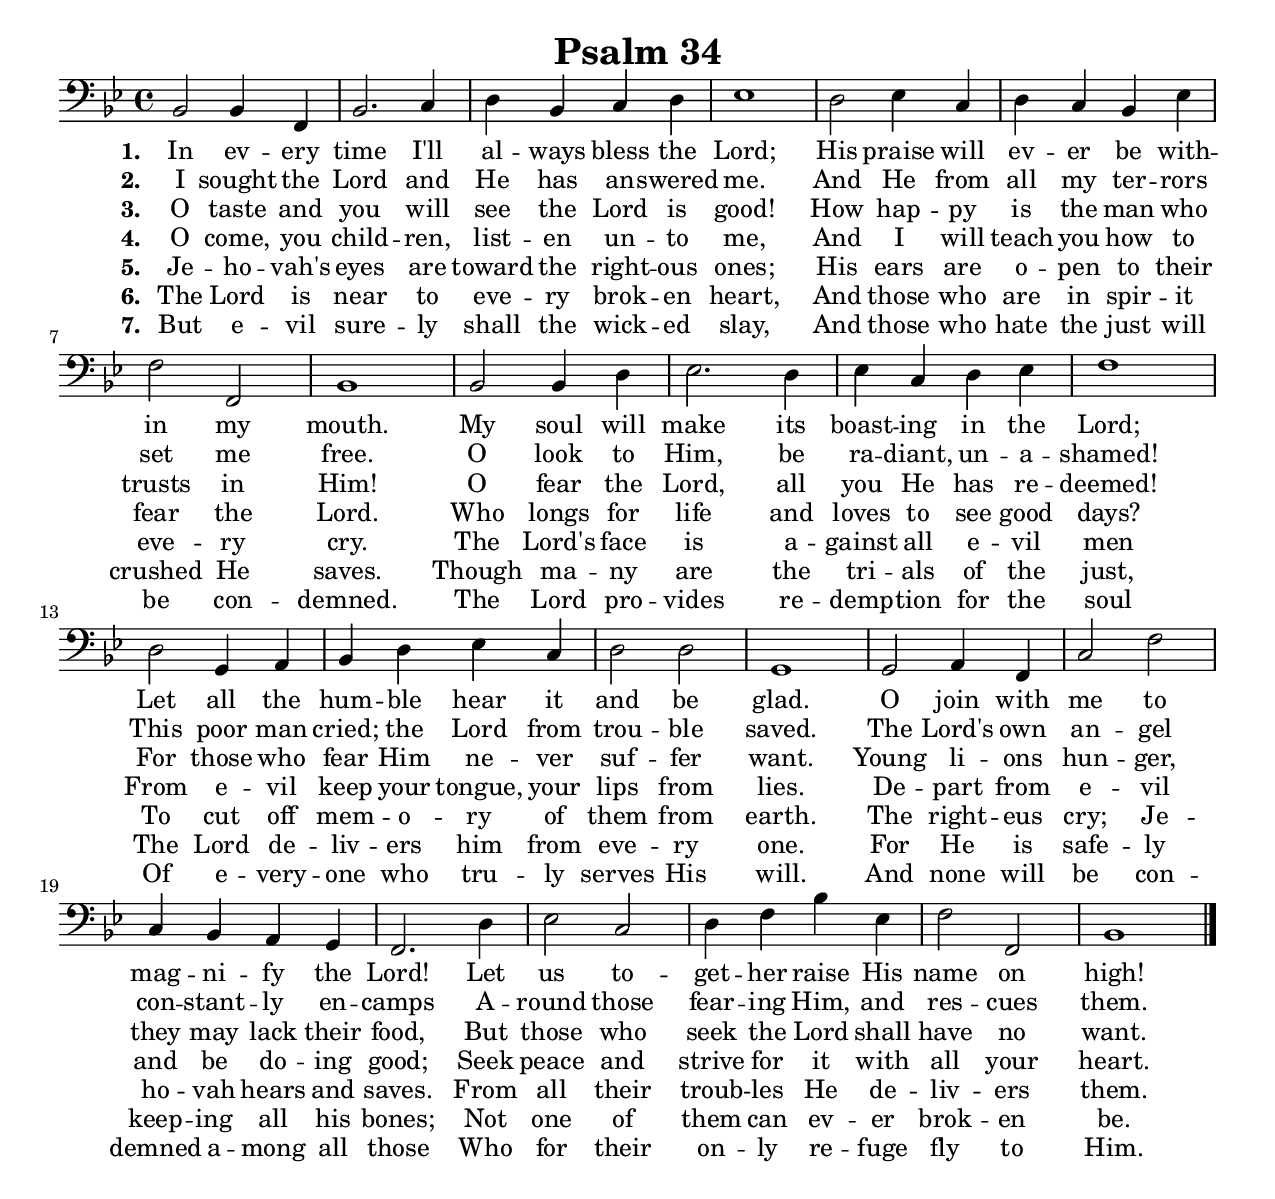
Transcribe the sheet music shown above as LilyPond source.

\version "2.14.2"
\language "english"
\paper {
 #(set-paper-size "letter")
 indent = 0\cm
}

\header {
 title = \markup \center-column { "Psalm 34" }
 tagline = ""
}

\pointAndClickOff
 
<<
 {
  \clef "bass"
  \key bf \major
  \time 4/4

  bf,2 bf,4 f,4 | bf,2. c4 | d4 bf,4 c4 d4 | ef1 |
  d2 ef4 c4 | d4 c4 bf,4 ef4 | f2 f,2 bf,1 |
  bf,2 bf,4 d4 | ef2. d4 | ef4 c4 d4 ef4 | f1 |
  d2 g,4 a,4 | bf,4 d4 ef4 c4 | d2 d2 | g,1 |
  g,2 a,4 f,4 | c2 f2 | c4 bf,4 a,4 g,4 | f,2.
  d4 | ef2 c2 | d4 f4 bf4 ef4 | f2 f,2 | bf,1 |
  

  \bar "|."
 }


 \addlyrics {
 \set stanza = #"1. "
 In ev -- ery time I'll al -- ways bless the Lord;
 His praise will ev -- er be
 with -- in my mouth.
 My soul will make its boast -- ing in the Lord;
 Let all the hum -- ble hear it and be glad.
 O join with me to mag -- ni -- fy the Lord!
 Let us to -- get -- her raise His name on high!
}

\addlyrics {
 \set stanza = #"2. "
 I sought the Lord and He has an -- swered me.
 And He from all my ter -- rors set me free.
 O look to Him,
 be ra -- diant, un -- a -- shamed!
 This poor man cried;
 the Lord from trou -- ble saved.
 The Lord's own an -- gel con -- stant -- ly en -- camps
 A -- round those fear -- ing Him,
 and res -- cues them.
}

\addlyrics {
 \set stanza = #"3. "
 O taste and you will see the Lord is good!
 How hap -- py is the man who trusts in Him!
 O fear the Lord, all you He has re -- deemed!
 For those who fear Him ne -- ver suf -- fer want.
 Young li -- ons hun -- ger, they may lack their food,
 But those who seek the Lord shall have no want.
}

\addlyrics {
 \set stanza = #"4. "
 O come, you child -- ren, list -- en un -- to me,
 And I will teach you how to fear the Lord.
 Who longs for life and loves to see good days? 
 From e -- vil keep your tongue, your lips from lies.
 De -- part from e -- vil and be do -- ing good;
 Seek peace and strive for it with all your heart.
}

\addlyrics {
 \set stanza = #"5. "
 Je -- ho -- vah's eyes are toward the right -- ous ones;
 His ears are o -- pen to their eve -- ry cry.
 The Lord's face is a -- gainst all e -- vil men
 To cut off mem -- o -- ry of them from earth.
 The right -- eus cry; Je -- ho -- vah hears and saves.
 From all their troub -- les He de -- liv -- ers them.
}

\addlyrics {
 \set stanza = #"6. "
 The Lord is near to eve -- ry brok -- en heart,
 And those who are in spir -- it crushed He saves.
 Though ma -- ny are the tri -- als of the just,
 The Lord de -- liv -- ers him from eve -- ry one.
 For He is safe -- ly keep -- ing all his bones;
 Not one of them can ev -- er brok -- en be.
}

\addlyrics {
 \set stanza = #"7. "
 But e -- vil sure -- ly shall the wick -- ed slay,
 And those who hate the just will be con -- demned.
 The Lord pro -- vides re -- demp -- tion for the soul
 Of e -- very -- one who tru -- ly serves His will.
 And none will be con -- demned a -- mong all those
 Who for their on -- ly re -- fuge fly to Him.
}

>>
